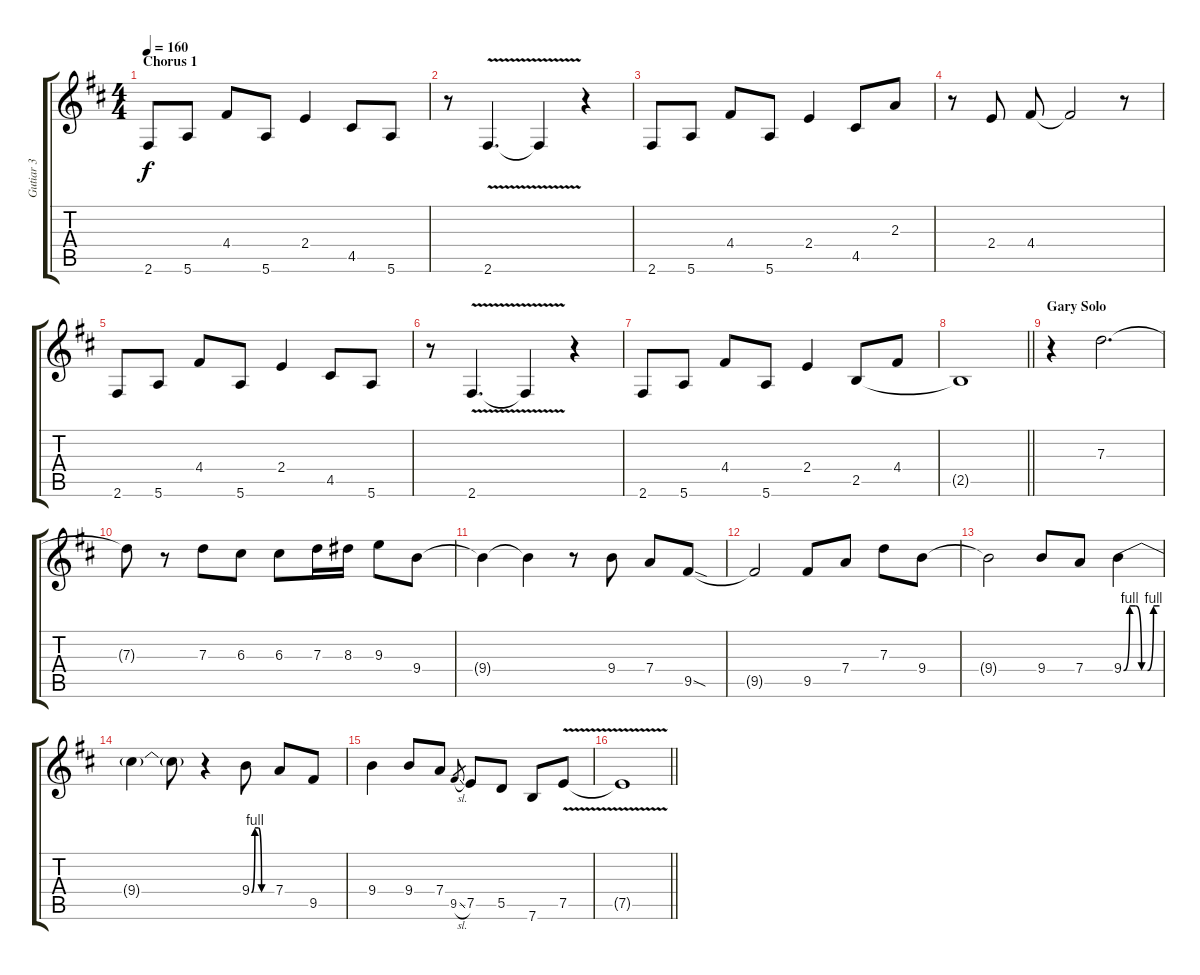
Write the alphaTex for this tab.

\track ("Gutiar 3" "Gutiar 3") {instrument distortionguitar}
\staff {score tabs}
\tuning (E4 B3 G3 D3 A2 E2) {hide}
\ts (4 4)
\section ("" "Chorus 1")
\tempo 160
\clef g2
\ks d
2.6.8{dy f} 5.6.8 4.4.8 5.6.8 2.4.4 4.5.8 5.6.8 |
r.8 2.6{v}.4{d} 2.6{t}.4 r.4 |
2.6.8 5.6.8 4.4.8 5.6.8 2.4.4 4.5.8 2.3.8 |
r.8 2.4.8 4.4.8 4.4{t}.2 r.8 |
2.6.8 5.6.8 4.4.8 5.6.8 2.4.4 4.5.8 5.6.8 |
r.8 2.6{v}.4{d} 2.6{t}.4 r.4 |
2.6.8 5.6.8 4.4.8 5.6.8 2.4.4 2.5.8 4.4.8 |
\barLineRight lightlight
2.5{t}.1 |
\section ("" "Gary Solo")
r.4{volume 12} 7.3.2{d} |
7.3{t}.8 r.8 7.3.8 6.3.8 6.3.8 7.3.16 8.3.16 9.3.8 9.4.8 |
9.4{t}.4 9.4{t}.4 r.8 9.4.8 7.4.8 9.5{sod}.8 |
9.5{t}.2 9.5.8 7.4.8 7.3.8 9.4.8 |
9.4{t}.2 9.4.8 7.4.8 9.4{be (custom 0 0 10 4 20 4 30 0 40 0 50 4 60 4)}.4 |
9.4{t}.4 9.4{t}.8 r.4 9.4{be (custom 0 0 10 4 20 4 30 0 60 0)}.8 7.4.8 9.5.8 |
9.4.4 9.4.8 7.4.8 9.5{sl}.8{gr} 7.5.8 5.5.8 7.6.8 7.5{v}.8 |
\barLineRight lightlight
7.5{t}.1
